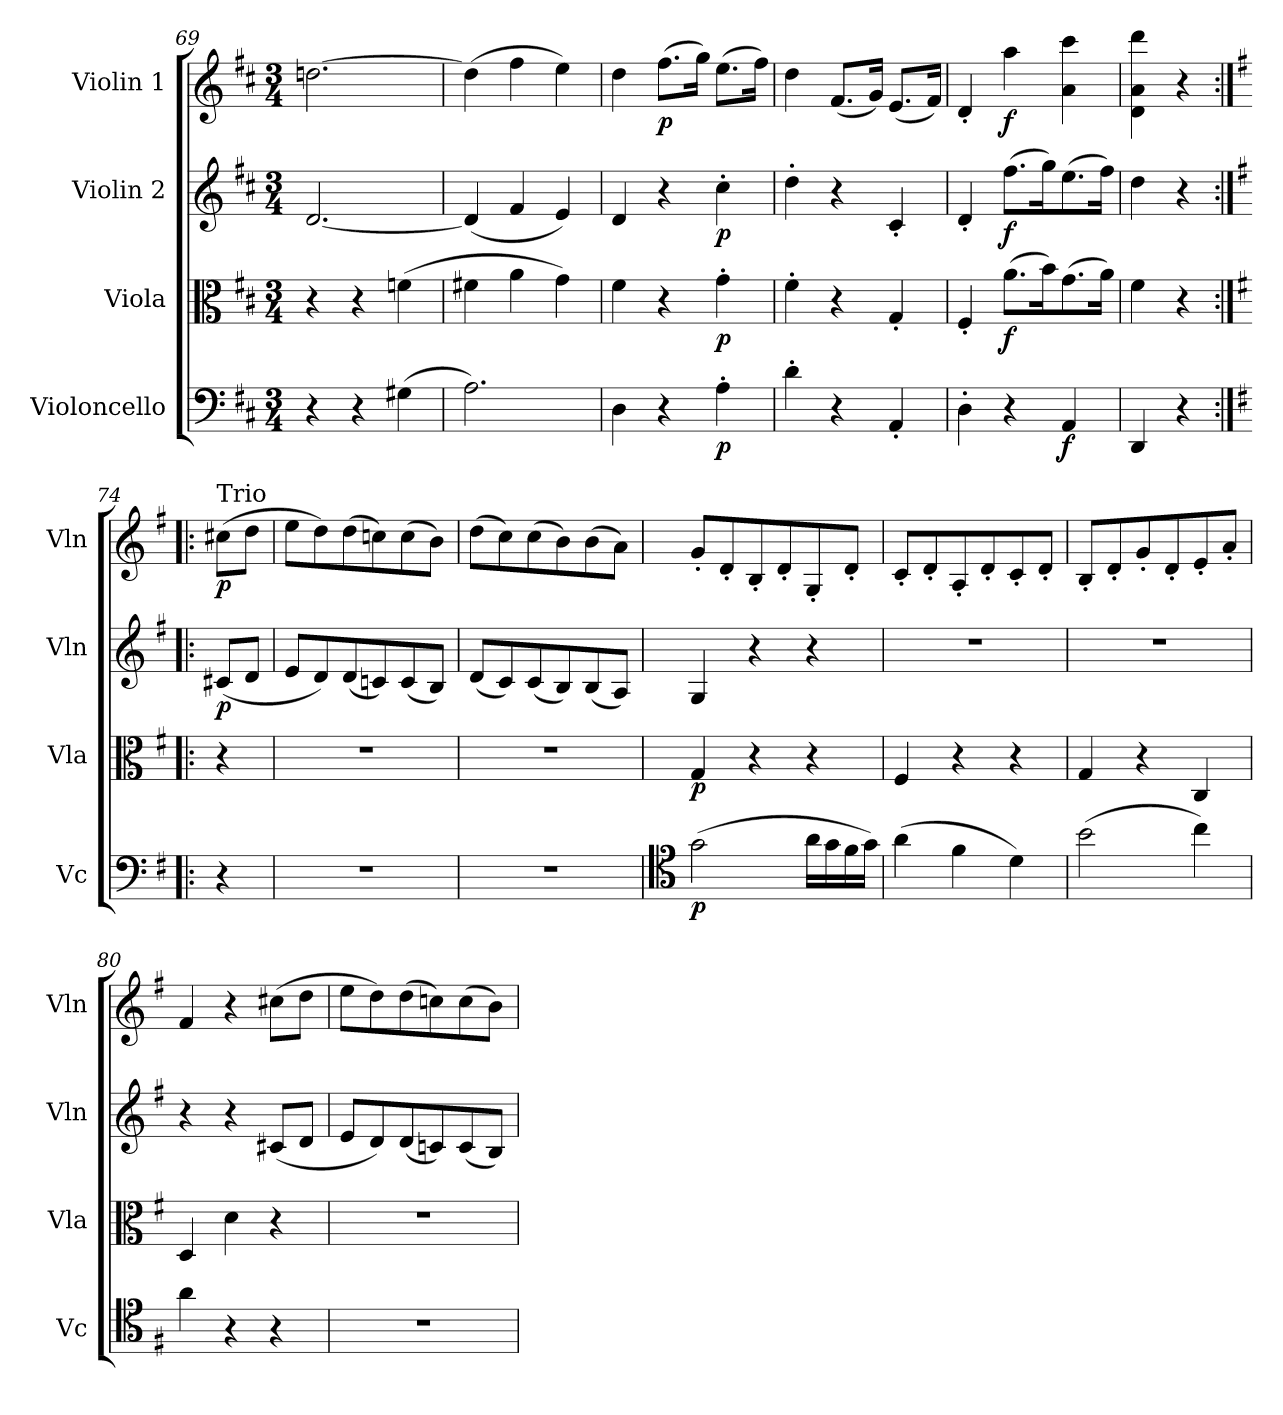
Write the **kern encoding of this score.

**kern	**dynam	**kern	**dynam	**kern	**dynam	**kern	**dynam
*part4	*part4	*part3	*part3	*part2	*part2	*part1	*part1
*staff4	*staff4	*staff3	*staff3	*staff2	*staff2	*staff1	*staff1
*I"Violoncello	*	*I"Viola	*	*I"Violin 2	*	*I"Violin 1	*
*I'Vc	*	*I'Vla	*	*I'Vln	*	*I'Vln	*
*clefF4	*	*clefC3	*	*clefG2	*	*clefG2	*
*k[f#c#]	*	*k[f#c#]	*	*k[f#c#]	*	*k[f#c#]	*
*M3/4	*	*M3/4	*	*M3/4	*	*M3/4	*
=69	=69	=69	=69	=69	=69	=69	=69
4r	.	4r	.	[2.d/	.	[2.ddn\	.
4r	.	4r	.	.	.	.	.
(4G#X\	.	(4fn\	.	.	.	.	.
=70	=70	=70	=70	=70	=70	=70	=70
2.A\)	.	4f#X\	.	(4d/]	.	(4dd\]	.
.	.	4a\	.	4f#/	.	4ff#\	.
.	.	4g\)	.	4e/)	.	4ee\)	.
=71	=71	=71	=71	=71	=71	=71	=71
4D\	.	4f#\	.	4d/	.	4dd\	.
!	!	!	!	!	!	!	!LO:DY:b
4r	.	4r	.	4r	.	(8.ff#\L	p
.	.	.	.	.	.	16gg\Jk)	.
!	!LO:DY:b	!	!LO:DY:b	!	!LO:DY:b	!	!
4A'\	p	4g'\	p	4cc#'\	p	(8.ee\L	.
.	.	.	.	.	.	16ff#\Jk)	.
=72	=72	=72	=72	=72	=72	=72	=72
4d'\	.	4f#'\	.	4dd'\	.	4dd\	.
4r	.	4r	.	4r	.	(8.f#/L	.
.	.	.	.	.	.	16g/Jk)	.
4AA'/	.	4G'/	.	4c#'/	.	(8.e/L	.
.	.	.	.	.	.	16f#/Jk)	.
=73	=73	=73	=73	=73	=73	=73	=73
4D'\	.	4F#'/	.	4d'/	.	4d'/	.
!	!	!	!LO:DY:b	!	!LO:DY:b	!	!LO:DY:b
4r	.	(8.a\L	f	(8.ff#\L	f	4aa\	f
.	.	16b\K)	.	16gg\K)	.	.	.
!	!LO:DY:b	!	!	!	!	!	!
4AA/	f	(8.g\	.	(8.ee\	.	4a\ 4ccc#\	.
.	.	16a\Jk)	.	16ff#\Jk)	.	.	.
=74	=74	=74	=74	=74	=74	=74	=74
4DD/	.	4f#\	.	4dd\	.	4d\ 4a\ 4ddd\	.
4r	.	4r	.	4r	.	4r	.
!!LO:LB:g=z
=74X2:|!|:	=74X2:|!|:	=74X2:|!|:	=74X2:|!|:	=74X2:|!|:	=74X2:|!|:	=74X2:|!|:	=74X2:|!|:
*k[f#]	*	*k[f#]	*	*k[f#]	*	*k[f#]	*
!	!	!	!	!	!	!LO:TX:a:t=Trio	!
!	!	!	!	!	!LO:DY:b	!	!LO:DY:b
4r	.	4r	.	(8c#X/L	p	(8cc#X\L	p
.	.	.	.	8d/J	.	8dd\J	.
=75	=75	=75	=75	=75	=75	=75	=75
2.r	.	2.r	.	8e/L	.	8ee\L	.
.	.	.	.	8d/)	.	8dd\)	.
.	.	.	.	(8d/	.	(8dd\	.
.	.	.	.	8cn/)	.	8ccn\)	.
.	.	.	.	(8c/	.	(8cc\	.
.	.	.	.	8B/J)	.	8b\J)	.
=76	=76	=76	=76	=76	=76	=76	=76
2.r	.	2.r	.	(8d/L	.	(8dd\L	.
.	.	.	.	8c/)	.	8cc\)	.
.	.	.	.	(8c/	.	(8cc\	.
.	.	.	.	8B/)	.	8b\)	.
.	.	.	.	(8B/	.	(8b\	.
.	.	.	.	8A/J)	.	8a\J)	.
=77	=77	=77	=77	=77	=77	=77	=77
*clefC4	*	*	*	*	*	*	*
!	!LO:DY:b	!	!LO:DY:b	!	!	!	!
(2g\	p	4G/	p	4G/	.	8g'/L	.
.	.	.	.	.	.	8d'/	.
.	.	4r	.	4r	.	8B'/	.
.	.	.	.	.	.	8d'/	.
16a\LL	.	4r	.	4r	.	8G'/	.
16g\	.	.	.	.	.	.	.
16f#\	.	.	.	.	.	8d'/J	.
16g\JJ)	.	.	.	.	.	.	.
=78	=78	=78	=78	=78	=78	=78	=78
(4a\	.	4F#/	.	2.r	.	8c'/L	.
.	.	.	.	.	.	8d'/	.
4f#\	.	4r	.	.	.	8A'/	.
.	.	.	.	.	.	8d'/	.
4d\)	.	4r	.	.	.	8c'/	.
.	.	.	.	.	.	8d'/J	.
=79	=79	=79	=79	=79	=79	=79	=79
(2b\	.	4G/	.	2.r	.	8B'/L	.
.	.	.	.	.	.	8d'/	.
.	.	4r	.	.	.	8g'/	.
.	.	.	.	.	.	8d'/	.
4cc\)	.	4C/	.	.	.	8e'/	.
.	.	.	.	.	.	8a'/J	.
=80	=80	=80	=80	=80	=80	=80	=80
4a\	.	4D/	.	4r	.	4f#/	.
4r	.	4d\	.	4r	.	4r	.
4r	.	4r	.	(8c#X/L	.	(8cc#X\L	.
.	.	.	.	8d/J	.	8dd\J	.
=81	=81	=81	=81	=81	=81	=81	=81
2.r	.	2.r	.	8e/L	.	8ee\L	.
.	.	.	.	8d/)	.	8dd\)	.
.	.	.	.	(8d/	.	(8dd\	.
.	.	.	.	8cn/)	.	8ccn\)	.
.	.	.	.	(8c/	.	(8cc\	.
.	.	.	.	8B/J)	.	8b\J)	.
=	=	=	=	=	=	=	=
*-	*-	*-	*-	*-	*-	*-	*-
